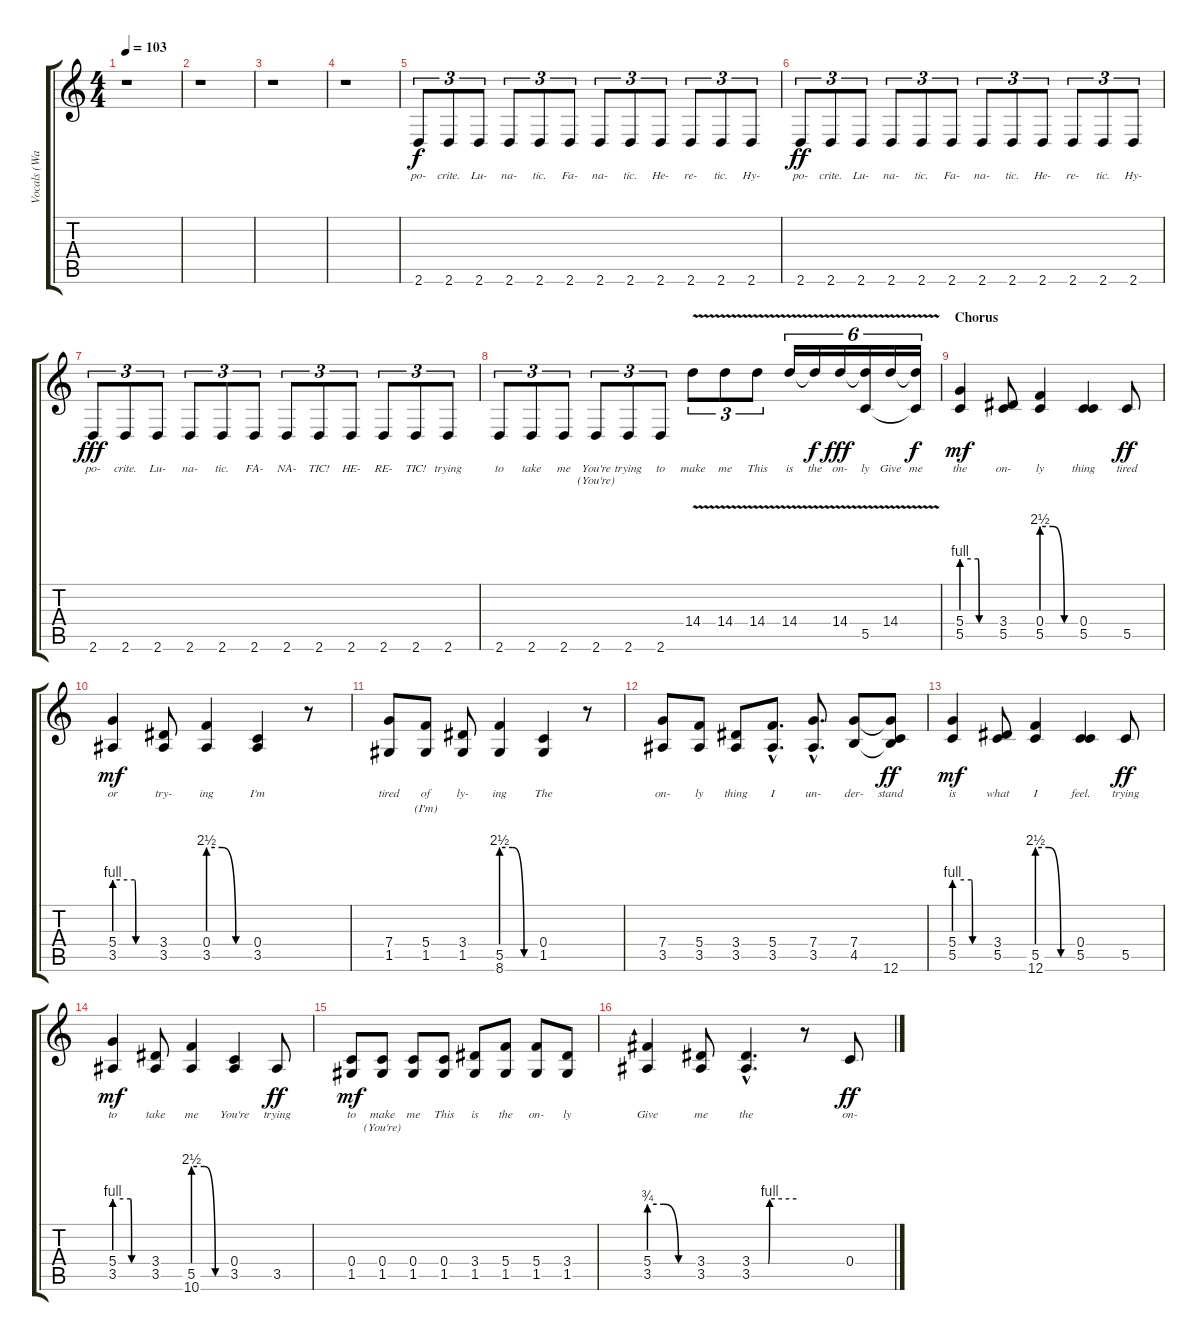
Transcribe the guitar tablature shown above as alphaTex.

\track ("Vocals (Wayne Static)" "Vocals (Wa") {instrument distortionguitar}
\staff {score tabs}
\tuning (D4 A3 F3 C3 G2 C2) {hide}
\ts (4 4)
\tempo 103
\clef g2
\ks c
r.1{dy mf} |
r.1 |
r.1 |
r.1 |
2.6.8{tu (3 2) lyrics (0 "po-") lyrics (1 "") lyrics (2 "") lyrics (3 "") lyrics (4 "") dy f} 2.6.8{tu (3 2) lyrics (0 "crite.") lyrics (1 "") lyrics (2 "") lyrics (3 "") lyrics (4 "")} 2.6.8{tu (3 2) lyrics (0 "Lu-") lyrics (1 "") lyrics (2 "") lyrics (3 "") lyrics (4 "")} 2.6.8{tu (3 2) lyrics (0 "na-") lyrics (1 "") lyrics (2 "") lyrics (3 "") lyrics (4 "")} 2.6.8{tu (3 2) lyrics (0 "tic.") lyrics (1 "") lyrics (2 "") lyrics (3 "") lyrics (4 "")} 2.6.8{tu (3 2) lyrics (0 "Fa-") lyrics (1 "") lyrics (2 "") lyrics (3 "") lyrics (4 "")} 2.6.8{tu (3 2) lyrics (0 "na-") lyrics (1 "") lyrics (2 "") lyrics (3 "") lyrics (4 "")} 2.6.8{tu (3 2) lyrics (0 "tic.") lyrics (1 "") lyrics (2 "") lyrics (3 "") lyrics (4 "")} 2.6.8{tu (3 2) lyrics (0 "He-") lyrics (1 "") lyrics (2 "") lyrics (3 "") lyrics (4 "")} 2.6.8{tu (3 2) lyrics (0 "re-") lyrics (1 "") lyrics (2 "") lyrics (3 "") lyrics (4 "")} 2.6.8{tu (3 2) lyrics (0 "tic.") lyrics (1 "") lyrics (2 "") lyrics (3 "") lyrics (4 "")} 2.6.8{tu (3 2) lyrics (0 "Hy-") lyrics (1 "") lyrics (2 "") lyrics (3 "") lyrics (4 "")} |
2.6.8{tu (3 2) lyrics (0 "po-") lyrics (1 "") lyrics (2 "") lyrics (3 "") lyrics (4 "") dy ff} 2.6.8{tu (3 2) lyrics (0 "crite.") lyrics (1 "") lyrics (2 "") lyrics (3 "") lyrics (4 "")} 2.6.8{tu (3 2) lyrics (0 "Lu-") lyrics (1 "") lyrics (2 "") lyrics (3 "") lyrics (4 "")} 2.6.8{tu (3 2) lyrics (0 "na-") lyrics (1 "") lyrics (2 "") lyrics (3 "") lyrics (4 "")} 2.6.8{tu (3 2) lyrics (0 "tic.") lyrics (1 "") lyrics (2 "") lyrics (3 "") lyrics (4 "")} 2.6.8{tu (3 2) lyrics (0 "Fa-") lyrics (1 "") lyrics (2 "") lyrics (3 "") lyrics (4 "")} 2.6.8{tu (3 2) lyrics (0 "na-") lyrics (1 "") lyrics (2 "") lyrics (3 "") lyrics (4 "")} 2.6.8{tu (3 2) lyrics (0 "tic.") lyrics (1 "") lyrics (2 "") lyrics (3 "") lyrics (4 "")} 2.6.8{tu (3 2) lyrics (0 "He-") lyrics (1 "") lyrics (2 "") lyrics (3 "") lyrics (4 "")} 2.6.8{tu (3 2) lyrics (0 "re-") lyrics (1 "") lyrics (2 "") lyrics (3 "") lyrics (4 "")} 2.6.8{tu (3 2) lyrics (0 "tic.") lyrics (1 "") lyrics (2 "") lyrics (3 "") lyrics (4 "")} 2.6.8{tu (3 2) lyrics (0 "Hy-") lyrics (1 "") lyrics (2 "") lyrics (3 "") lyrics (4 "")} |
2.6.8{tu (3 2) lyrics (0 "po-") lyrics (1 "") lyrics (2 "") lyrics (3 "") lyrics (4 "") dy fff} 2.6.8{tu (3 2) lyrics (0 "crite.") lyrics (1 "") lyrics (2 "") lyrics (3 "") lyrics (4 "")} 2.6.8{tu (3 2) lyrics (0 "Lu-") lyrics (1 "") lyrics (2 "") lyrics (3 "") lyrics (4 "")} 2.6.8{tu (3 2) lyrics (0 "na-") lyrics (1 "") lyrics (2 "") lyrics (3 "") lyrics (4 "")} 2.6.8{tu (3 2) lyrics (0 "tic.") lyrics (1 "") lyrics (2 "") lyrics (3 "") lyrics (4 "")} 2.6.8{tu (3 2) lyrics (0 "FA-") lyrics (1 "") lyrics (2 "") lyrics (3 "") lyrics (4 "")} 2.6.8{tu (3 2) lyrics (0 "NA-") lyrics (1 "") lyrics (2 "") lyrics (3 "") lyrics (4 "")} 2.6.8{tu (3 2) lyrics (0 "TIC!") lyrics (1 "") lyrics (2 "") lyrics (3 "") lyrics (4 "")} 2.6.8{tu (3 2) lyrics (0 "HE-") lyrics (1 "") lyrics (2 "") lyrics (3 "") lyrics (4 "")} 2.6.8{tu (3 2) lyrics (0 "RE-") lyrics (1 "") lyrics (2 "") lyrics (3 "") lyrics (4 "")} 2.6.8{tu (3 2) lyrics (0 "TIC!") lyrics (1 "") lyrics (2 "") lyrics (3 "") lyrics (4 "")} 2.6.8{tu (3 2) lyrics (0 "trying") lyrics (1 "") lyrics (2 "") lyrics (3 "") lyrics (4 "")} |
2.6.8{tu (3 2) lyrics (0 "to") lyrics (1 "") lyrics (2 "") lyrics (3 "") lyrics (4 "")} 2.6.8{tu (3 2) lyrics (0 "take") lyrics (1 "") lyrics (2 "") lyrics (3 "") lyrics (4 "")} 2.6.8{tu (3 2) lyrics (0 "me") lyrics (1 "") lyrics (2 "") lyrics (3 "") lyrics (4 "")} 2.6.8{tu (3 2) lyrics (0 "You're") lyrics (1 "(You're)") lyrics (2 "") lyrics (3 "") lyrics (4 "")} 2.6.8{tu (3 2) lyrics (0 "trying") lyrics (1 "") lyrics (2 "") lyrics (3 "") lyrics (4 "")} 2.6.8{tu (3 2) lyrics (0 "to") lyrics (1 "") lyrics (2 "") lyrics (3 "") lyrics (4 "")} 14.4{v}.8{tu (3 2) lyrics (0 "make") lyrics (1 "") lyrics (2 "") lyrics (3 "") lyrics (4 "")} 14.4{v}.8{tu (3 2) lyrics (0 "me") lyrics (1 "") lyrics (2 "") lyrics (3 "") lyrics (4 "")} 14.4{v}.8{tu (3 2) lyrics (0 "This") lyrics (1 "") lyrics (2 "") lyrics (3 "") lyrics (4 "")} 14.4{v}.16{tu (6 4) lyrics (0 "is") lyrics (1 "") lyrics (2 "") lyrics (3 "") lyrics (4 "")} 14.4{t}.16{tu (6 4) lyrics (0 "the") lyrics (1 "") lyrics (2 "") lyrics (3 "") lyrics (4 "") dy f} 14.4{v}.16{tu (6 4) lyrics (0 "on-") lyrics (1 "") lyrics (2 "") lyrics (3 "") lyrics (4 "") dy fff} (14.4{t} 5.5).16{tu (6 4) lyrics (0 "ly") lyrics (1 "") lyrics (2 "") lyrics (3 "") lyrics (4 "")} 14.4{v}.16{tu (6 4) lyrics (0 "Give") lyrics (1 "") lyrics (2 "") lyrics (3 "") lyrics (4 "")} (14.4{t} 5.5{t}).16{tu (6 4) lyrics (0 "me") lyrics (1 "") lyrics (2 "") lyrics (3 "") lyrics (4 "") dy f} |
\section ("" "Chorus")
(5.4{be (custom 0 4 29 4 31 0 60 0)} 5.5).4{lyrics (0 "the") lyrics (1 "") lyrics (2 "") lyrics (3 "") lyrics (4 "") dy mf} (3.4 5.5).8{lyrics (0 "on-") lyrics (1 "") lyrics (2 "") lyrics (3 "") lyrics (4 "")} (0.4{be (custom 0 10 20 10 40 0 60 0)} 5.5).4{lyrics (0 "ly") lyrics (1 "") lyrics (2 "") lyrics (3 "") lyrics (4 "")} (0.4 5.5).4{lyrics (0 "thing") lyrics (1 "") lyrics (2 "") lyrics (3 "") lyrics (4 "")} 5.5.8{lyrics (0 "tired") lyrics (1 "") lyrics (2 "") lyrics (3 "") lyrics (4 "") dy ff} |
(5.4{be (custom 0 4 29 4 31 0 60 0)} 3.5).4{lyrics (0 "or") lyrics (1 "") lyrics (2 "") lyrics (3 "") lyrics (4 "") dy mf} (3.4 3.5).8{lyrics (0 "try-") lyrics (1 "") lyrics (2 "") lyrics (3 "") lyrics (4 "")} (0.4{be (custom 0 10 20 10 40 0 60 0)} 3.5).4{lyrics (0 "ing") lyrics (1 "") lyrics (2 "") lyrics (3 "") lyrics (4 "")} (0.4 3.5).4{lyrics (0 "I'm") lyrics (1 "") lyrics (2 "") lyrics (3 "") lyrics (4 "")} r.8 |
(7.4 1.5).8{lyrics (0 "tired") lyrics (1 "") lyrics (2 "") lyrics (3 "") lyrics (4 "")} (5.4 1.5).8{lyrics (0 "of") lyrics (1 "(I'm)") lyrics (2 "") lyrics (3 "") lyrics (4 "")} (3.4 1.5).8{lyrics (0 "ly-") lyrics (1 "") lyrics (2 "") lyrics (3 "") lyrics (4 "")} (5.5{be (custom 0 10 20 10 40 0 60 0)} 8.6).4{lyrics (0 "ing") lyrics (1 "") lyrics (2 "") lyrics (3 "") lyrics (4 "")} (0.4 1.5).4{lyrics (0 "The") lyrics (1 "") lyrics (2 "") lyrics (3 "") lyrics (4 "")} r.8 |
(7.4 3.5).8{lyrics (0 "on-") lyrics (1 "") lyrics (2 "") lyrics (3 "") lyrics (4 "")} (5.4 3.5).8{lyrics (0 "ly") lyrics (1 "") lyrics (2 "") lyrics (3 "") lyrics (4 "")} (3.4 3.5).8{lyrics (0 "thing") lyrics (1 "") lyrics (2 "") lyrics (3 "") lyrics (4 "")} (5.4{hac} 3.5{hac}).8{d lyrics (0 "I") lyrics (1 "") lyrics (2 "") lyrics (3 "") lyrics (4 "")} (7.4{hac} 3.5{hac}).8{d lyrics (0 "un-") lyrics (1 "") lyrics (2 "") lyrics (3 "") lyrics (4 "")} (7.4 4.5).8{lyrics (0 "der-") lyrics (1 "") lyrics (2 "") lyrics (3 "") lyrics (4 "")} (7.4{t} 4.5{t} 12.6).8{lyrics (0 "stand") lyrics (1 "") lyrics (2 "") lyrics (3 "") lyrics (4 "") dy ff} |
(5.4{be (custom 0 4 29 4 31 0 60 0)} 5.5).4{lyrics (0 "is") lyrics (1 "") lyrics (2 "") lyrics (3 "") lyrics (4 "") dy mf} (3.4 5.5).8{lyrics (0 "what") lyrics (1 "") lyrics (2 "") lyrics (3 "") lyrics (4 "")} (5.5{be (custom 0 10 20 10 40 0 60 0)} 12.6).4{lyrics (0 "I") lyrics (1 "") lyrics (2 "") lyrics (3 "") lyrics (4 "")} (0.4 5.5).4{lyrics (0 "feel.") lyrics (1 "") lyrics (2 "") lyrics (3 "") lyrics (4 "")} 5.5.8{lyrics (0 "trying") lyrics (1 "") lyrics (2 "") lyrics (3 "") lyrics (4 "") dy ff} |
(5.4{be (custom 0 4 29 4 31 0 60 0)} 3.5).4{lyrics (0 "to") lyrics (1 "") lyrics (2 "") lyrics (3 "") lyrics (4 "") dy mf} (3.4 3.5).8{lyrics (0 "take") lyrics (1 "") lyrics (2 "") lyrics (3 "") lyrics (4 "")} (5.5{be (custom 0 10 20 10 40 0 60 0)} 10.6).4{lyrics (0 "me") lyrics (1 "") lyrics (2 "") lyrics (3 "") lyrics (4 "")} (0.4 3.5).4{lyrics (0 "You're") lyrics (1 "") lyrics (2 "") lyrics (3 "") lyrics (4 "")} 3.5.8{lyrics (0 "trying") lyrics (1 "") lyrics (2 "") lyrics (3 "") lyrics (4 "") dy ff} |
(0.4 1.5).8{lyrics (0 "to") lyrics (1 "") lyrics (2 "") lyrics (3 "") lyrics (4 "") dy mf} (0.4 1.5).8{lyrics (0 "make") lyrics (1 "(You're)") lyrics (2 "") lyrics (3 "") lyrics (4 "")} (0.4 1.5).8{lyrics (0 "me") lyrics (1 "") lyrics (2 "") lyrics (3 "") lyrics (4 "")} (0.4 1.5).8{lyrics (0 "This") lyrics (1 "") lyrics (2 "") lyrics (3 "") lyrics (4 "")} (3.4 1.5).8{lyrics (0 "is") lyrics (1 "") lyrics (2 "") lyrics (3 "") lyrics (4 "")} (5.4 1.5).8{lyrics (0 "the") lyrics (1 "") lyrics (2 "") lyrics (3 "") lyrics (4 "")} (5.4 1.5).8{lyrics (0 "on-") lyrics (1 "") lyrics (2 "") lyrics (3 "") lyrics (4 "")} (3.4 1.5).8{lyrics (0 "ly") lyrics (1 "") lyrics (2 "") lyrics (3 "") lyrics (4 "")} |
(5.4{be (custom 0 3 20 3 40 0 60 0)} 3.5).4{lyrics (0 "Give") lyrics (1 "") lyrics (2 "") lyrics (3 "") lyrics (4 "")} (3.4 3.5).8{lyrics (0 "me") lyrics (1 "") lyrics (2 "") lyrics (3 "") lyrics (4 "")} (3.4{be (custom 0 0 22 0 24 4 60 4) hac} 3.5{hac}).4{d lyrics (0 "the") lyrics (1 "") lyrics (2 "") lyrics (3 "") lyrics (4 "")} r.8 0.4.8{lyrics (0 "on-") lyrics (1 "") lyrics (2 "") lyrics (3 "") lyrics (4 "") dy ff}
